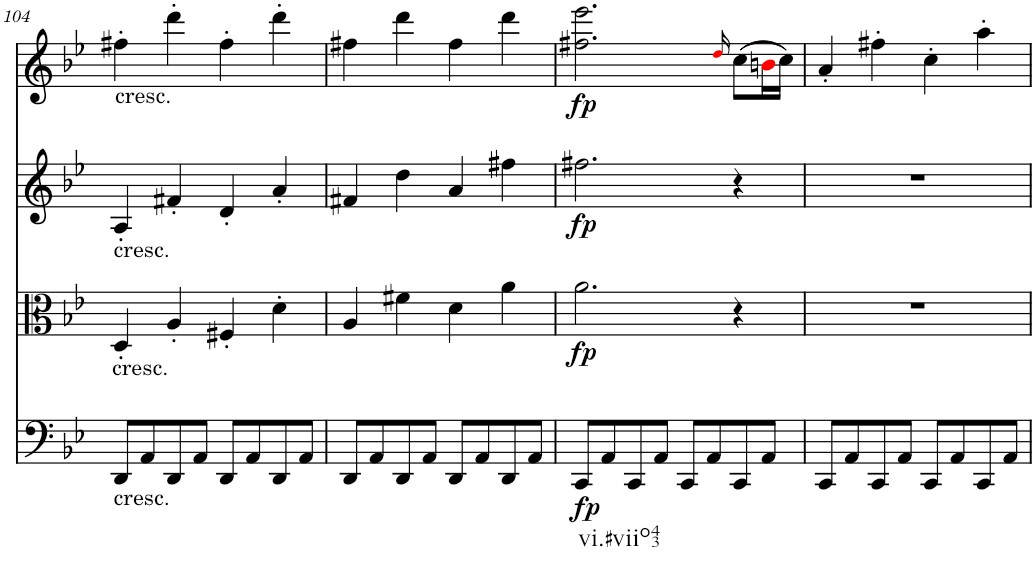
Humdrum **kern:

**kern	**dynam	**kern	**dynam	**kern	**dynam	**kern	**dynam
*part4	*part4	*part3	*part3	*part2	*part2	*part1	*part1
*staff4	*staff4	*staff3	*staff3	*staff2	*staff2	*staff1	*staff1
*I"Violoncello	*	*I"Viola	*	*I"Violin II	*	*I"Violin I	*
*I'Vc	*	*I'Vla	*	*I'Vln	*	*I'Vln	*
!!LO:PB:g=z
*clefF4	*	*clefC3	*	*clefG2	*	*clefG2	*
*k[b-e-]	*	*k[b-e-]	*	*k[b-e-]	*	*k[b-e-]	*
*B-:	*	*B-:	*	*B-:	*	*B-:	*
*M2/2	*	*M2/2	*	*M2/2	*	*M2/2	*
=104	=104	=104	=104	=104	=104	=104	=104
!	!	!	!	!	!	!LO:TX:b:t=cresc.	!
!	!	!	!	!LO:TX:b:t=cresc.	!	!	!
!	!	!LO:TX:b:t=cresc.	!	!	!	!	!
!LO:TX:b:t=cresc.	!	!	!	!	!	!	!
8DD/L	.	4D'/	.	4A'/	.	4ff#X'\	.
8AA/	.	.	.	.	.	.	.
8DD/	.	4A'/	.	4f#X'/	.	4ddd'\	.
8AA/J	.	.	.	.	.	.	.
8DD/L	.	4F#X'/	.	4d'/	.	4ff#'\	.
8AA/	.	.	.	.	.	.	.
8DD/	.	4d'\	.	4a'/	.	4ddd'\	.
8AA/J	.	.	.	.	.	.	.
=105	=105	=105	=105	=105	=105	=105	=105
8DD/L	.	4A/	.	4f#X/	.	4ff#X\	.
8AA/	.	.	.	.	.	.	.
8DD/	.	4f#X\	.	4dd\	.	4ddd\	.
8AA/J	.	.	.	.	.	.	.
8DD/L	.	4d\	.	4a/	.	4ff#\	.
8AA/	.	.	.	.	.	.	.
8DD/	.	4a\	.	4ff#X\	.	4ddd\	.
8AA/J	.	.	.	.	.	.	.
=106	=106	=106	=106	=106	=106	=106	=106
!LO:TX:b:t=vi.#viio43	!	!	!	!	!	!	!
!	!LO:DY:b	!	!LO:DY:b	!	!LO:DY:b	!	!LO:DY:b
8CC/L	fp	2.a\	fp	2.ff#X\	fp	2.ff#X\ 2.eee-\	fp
8AA/	.	.	.	.	.	.	.
8CC/	.	.	.	.	.	.	.
8AA/J	.	.	.	.	.	.	.
8CC/L	.	.	.	.	.	.	.
8AA/	.	.	.	.	.	.	.
.	.	.	.	.	.	16qddi/	.
8CC/	.	4r	.	4r	.	(8cc\L	.
8AA/J	.	.	.	.	.	16bni\L	.
.	.	.	.	.	.	16cc\JJ)	.
=107	=107	=107	=107	=107	=107	=107	=107
8CC/L	.	1r	.	1r	.	4a'/	.
8AA/	.	.	.	.	.	.	.
8CC/	.	.	.	.	.	4ff#X'\	.
8AA/J	.	.	.	.	.	.	.
8CC/L	.	.	.	.	.	4cc'\	.
8AA/	.	.	.	.	.	.	.
8CC/	.	.	.	.	.	4aa'\	.
8AA/J	.	.	.	.	.	.	.
=	=	=	=	=	=	=	=
*-	*-	*-	*-	*-	*-	*-	*-
